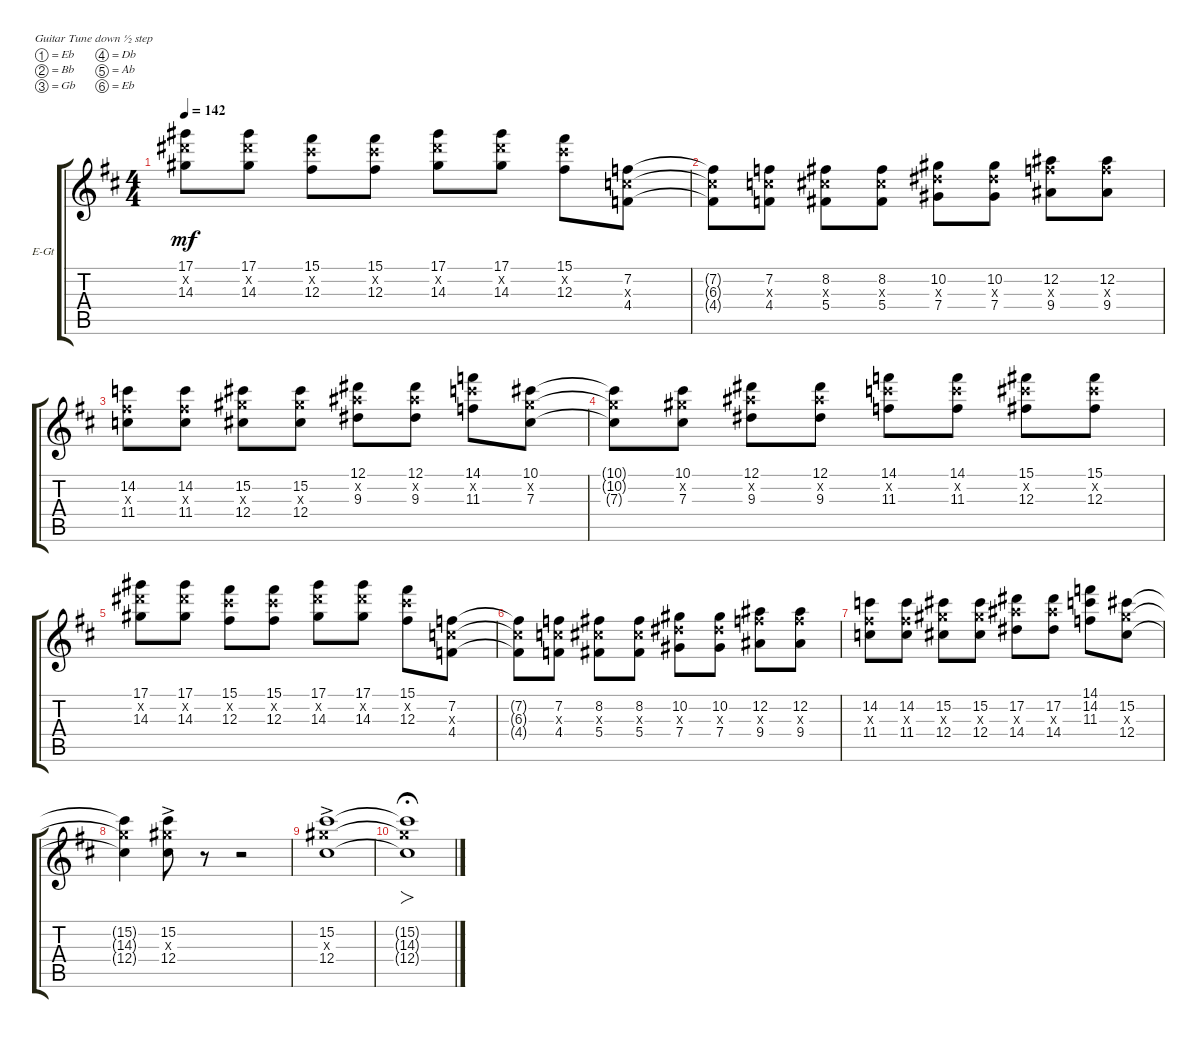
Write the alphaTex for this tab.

\defaultSystemsLayout 4
\bracketExtendMode groupsimilarinstruments
\firstSystemTrackNameOrientation horizontal
\otherSystemsTrackNameOrientation horizontal
\track ("Lead Electric Guitar 2" "E-Gt") {instrument overdrivenguitar}
\staff {score tabs}
\tuning (Eb4 Bb3 Gb3 Db3 Ab2 Eb2)
\ts (4 4)
\tempo 142
\clef g2
\ks d
(14.3 17.2{x} 17.1).8{dy mf} (14.3 17.2{x} 17.1).8 (12.3 15.2{x} 15.1).8 (12.3 15.2{x} 15.1).8 (14.3 17.2{x} 17.1).8 (14.3 17.2{x} 17.1).8 (12.3 15.2{x} 15.1).8 (7.2 6.3{x} 4.4).8 |
(4.4{t} 6.3{x t} 7.2{t}).8 (4.4 6.3{x} 7.2).8 (8.2 7.3{x} 5.4).8 (8.2 7.3{x} 5.4).8 (10.2 7.4 9.3{x}).8 (10.2 7.4 9.3{x}).8 (9.4 11.3{x} 12.2).8 (9.4 11.3{x} 12.2).8 |
(11.4 14.2 12.3{x}).8 (11.4 14.2 12.3{x}).8 (12.4 15.2 14.3{x}).8 (12.4 15.2 14.3{x}).8 (9.3 12.2{x} 12.1).8 (9.3 12.2{x} 12.1).8 (14.1 14.2{x} 11.3).8 (7.3 10.2{x} 10.1).8 |
(7.3{t} 10.2{x t} 10.1{t}).8 (10.1 10.2{x} 7.3).8 (9.3 12.2{x} 12.1).8 (9.3 12.2{x} 12.1).8 (11.3 14.2{x} 14.1).8 (11.3 14.2{x} 14.1).8 (15.1 15.2{x} 12.3).8 (15.1 15.2{x} 12.3).8 |
(14.3 17.2{x} 17.1).8 (14.3 17.2{x} 17.1).8 (12.3 15.2{x} 15.1).8 (12.3 15.2{x} 15.1).8 (14.3 17.2{x} 17.1).8 (14.3 17.2{x} 17.1).8 (12.3 15.2{x} 15.1).8 (7.2 6.3{x} 4.4).8 |
(4.4{t} 6.3{x t} 7.2{t}).8 (4.4 6.3{x} 7.2).8 (5.4 7.3{x} 8.2).8 (5.4 7.3{x} 8.2).8 (7.4 9.3{x} 10.2).8 (7.4 9.3{x} 10.2).8 (12.2 11.3{x} 9.4).8 (12.2 11.3{x} 9.4).8 |
(14.2 12.3{x} 11.4).8 (14.2 12.3{x} 11.4).8 (15.2 14.3{x} 12.4).8 (15.2 14.3{x} 12.4).8 (17.2 16.3{x} 14.4).8 (17.2 16.3{x} 14.4).8 (11.3 14.2 14.1).8 (15.2 14.3{x} 12.4).8 |
(15.2{t} 14.3{x t} 12.4{t}).4 (15.2{ac} 14.3{ac x} 12.4{ac}).8 r.8 r.2 |
(15.2{ac} 14.3{ac x} 12.4{ac}).1 |
(15.2{t} 14.3{x t} 12.4{t}).1{fo fermata (medium 1)}
